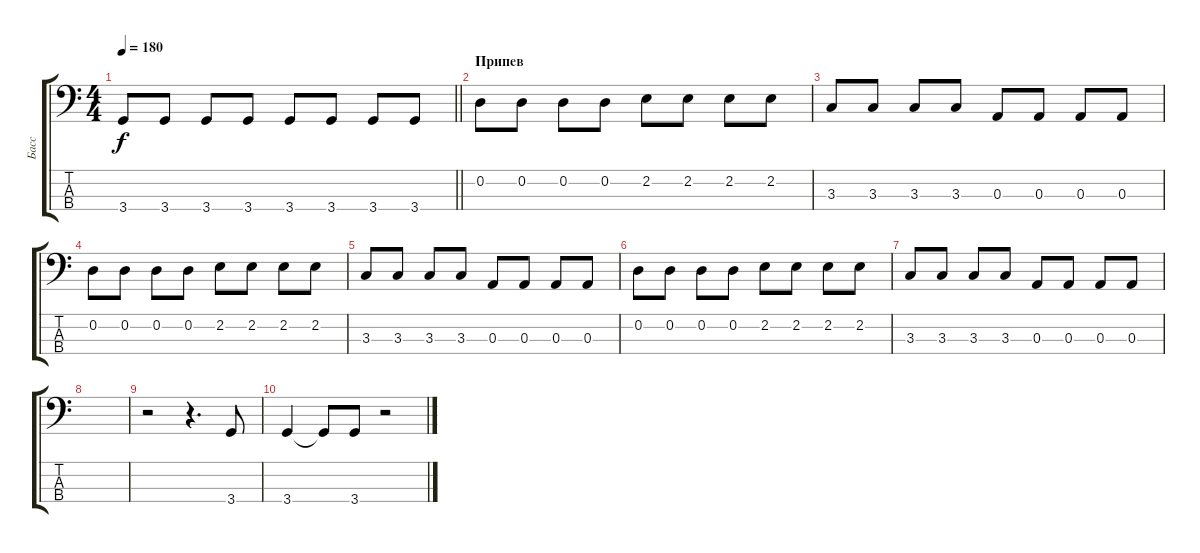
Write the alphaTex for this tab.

\track ("Басс" "Басс") {instrument electricbassfinger}
\staff {score tabs}
\tuning (G2 D2 A1 E1) {hide}
\ts (4 4)
\tempo 180
\clef f4
\barLineRight lightlight
\ks c
3.4.8{dy f} 3.4.8 3.4.8 3.4.8 3.4.8 3.4.8 3.4.8 3.4.8 |
\section ("" "Припев")
0.2.8 0.2.8 0.2.8 0.2.8 2.2.8 2.2.8 2.2.8 2.2.8 |
3.3.8 3.3.8 3.3.8 3.3.8 0.3.8 0.3.8 0.3.8 0.3.8 |
0.2.8 0.2.8 0.2.8 0.2.8 2.2.8 2.2.8 2.2.8 2.2.8 |
3.3.8 3.3.8 3.3.8 3.3.8 0.3.8 0.3.8 0.3.8 0.3.8 |
0.2.8 0.2.8 0.2.8 0.2.8 2.2.8 2.2.8 2.2.8 2.2.8 |
3.3.8 3.3.8 3.3.8 3.3.8 0.3.8 0.3.8 0.3.8 0.3.8 |
|
r.2 r.4{d} 3.4.8 |
3.4.4 3.4{t}.8 3.4.8 r.2
